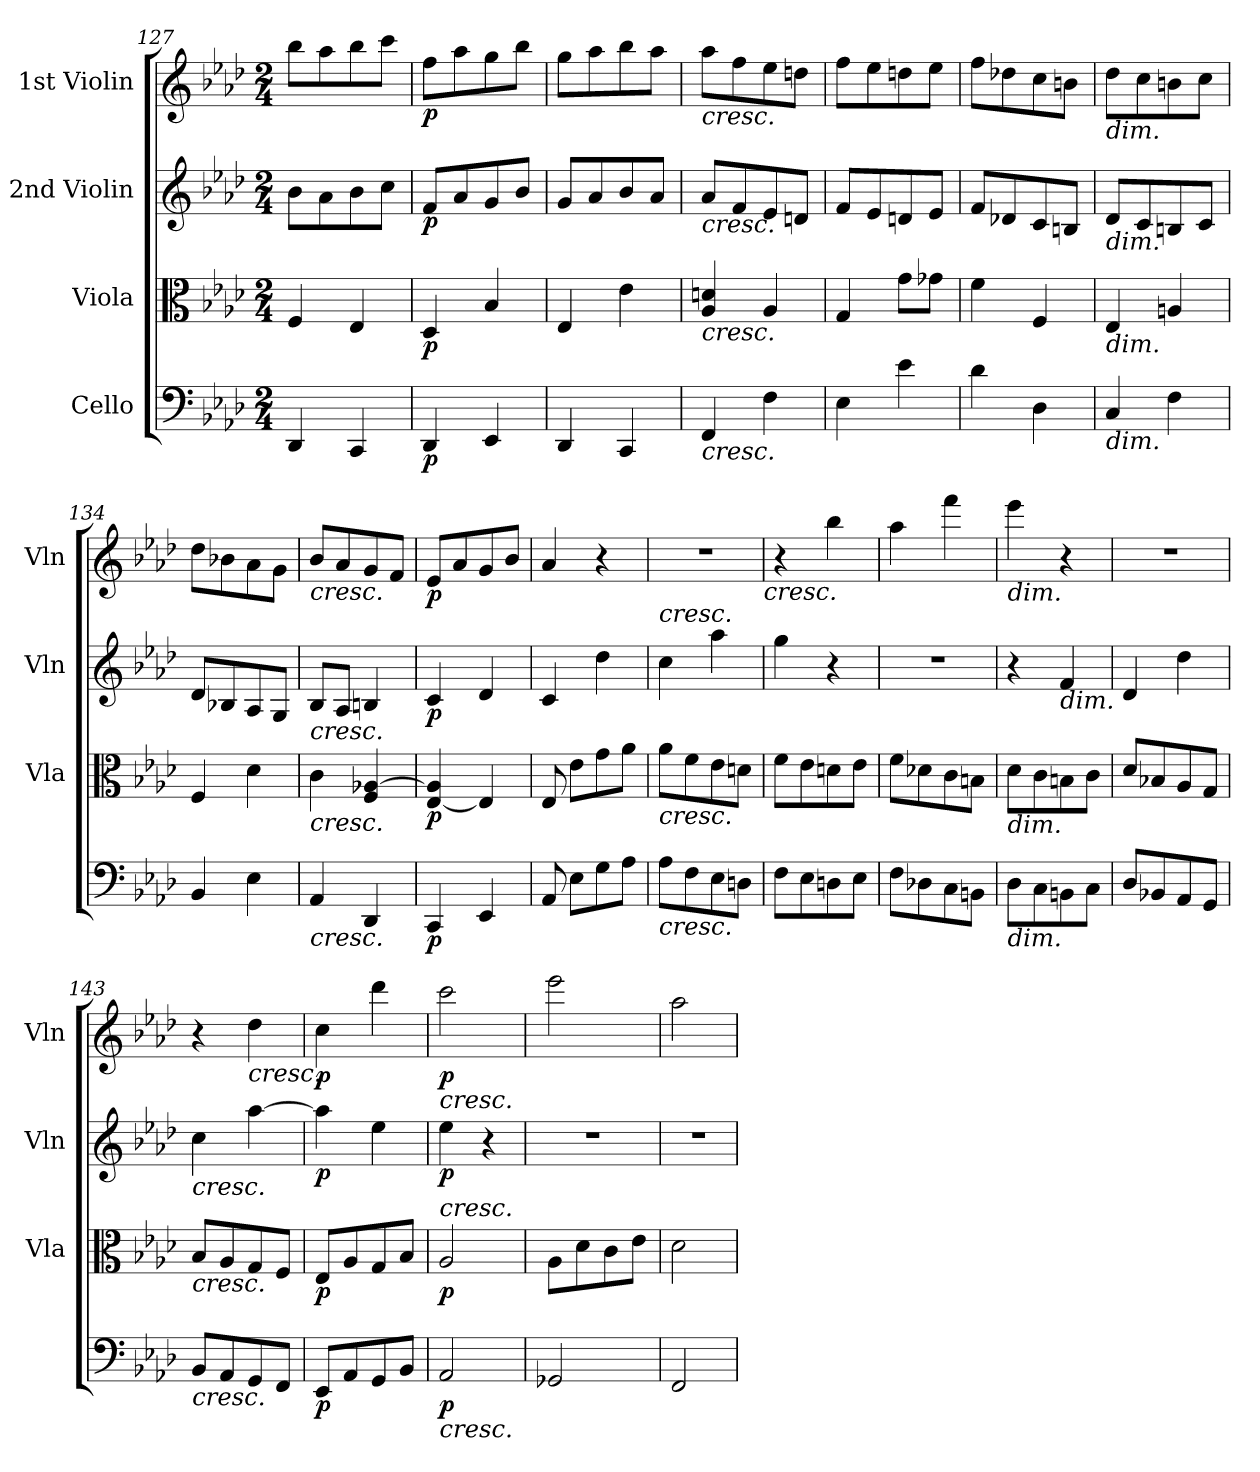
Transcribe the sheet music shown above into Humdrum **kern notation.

**kern	**dynam	**kern	**dynam	**kern	**dynam	**kern	**dynam
*part4	*part4	*part3	*part3	*part2	*part2	*part1	*part1
*staff4	*staff4	*staff3	*staff3	*staff2	*staff2	*staff1	*staff1
*I"Cello	*	*I"Viola	*	*I"2nd Violin	*	*I"1st Violin	*
*	*	*I'Vla	*	*I'Vln	*	*I'Vln	*
*clefF4	*	*clefC3	*	*clefG2	*	*clefG2	*
*k[b-e-a-d-]	*	*k[b-e-a-d-]	*	*k[b-e-a-d-]	*	*k[b-e-a-d-]	*
*A-:	*	*A-:	*	*A-:	*	*A-:	*
*M2/4	*	*M2/4	*	*M2/4	*	*M2/4	*
=127	=127	=127	=127	=127	=127	=127	=127
4DD-/	.	4F/	.	8b-\L	.	8bb-\L	.
.	.	.	.	8a-\	.	8aa-\	.
4CC/	.	4E-/	.	8b-\	.	8bb-\	.
.	.	.	.	8cc\J	.	8ccc\J	.
=128	=128	=128	=128	=128	=128	=128	=128
!	!LO:DY:b	!	!LO:DY:b	!	!LO:DY:b	!	!LO:DY:b
4DD-/	p	4D-/	p	8f/L	p	8ff\L	p
.	.	.	.	8a-/	.	8aa-\	.
4EE-/	.	4B-/	.	8g/	.	8gg\	.
.	.	.	.	8b-/J	.	8bb-\J	.
=129	=129	=129	=129	=129	=129	=129	=129
4DD-/	.	4E-/	.	8g/L	.	8gg\L	.
.	.	.	.	8a-/	.	8aa-\	.
4CC/	.	4e-\	.	8b-/	.	8bb-\	.
.	.	.	.	8a-/J	.	8aa-\J	.
=130	=130	=130	=130	=130	=130	=130	=130
!	!	!	!	!	!	!LO:TX:b:i:t=cresc.	!
!	!	!	!	!LO:TX:b:i:t=cresc.	!	!	!
!	!	!LO:TX:b:i:t=cresc.	!	!	!	!	!
!LO:TX:b:i:t=cresc.	!	!	!	!	!	!	!
4FF/	.	4A-/ 4dn/	.	8a-/L	.	8aa-\L	.
.	.	.	.	8f/	.	8ff\	.
4F\	.	4A-/	.	8e-/	.	8ee-\	.
.	.	.	.	8dn/J	.	8ddn\J	.
=131	=131	=131	=131	=131	=131	=131	=131
4E-\	.	4G/	.	8f/L	.	8ff\L	.
.	.	.	.	8e-/	.	8ee-\	.
4e-\	.	8g\L	.	8dn/	.	8ddn\	.
.	.	8g-X\J	.	8e-/J	.	8ee-\J	.
=132	=132	=132	=132	=132	=132	=132	=132
4d-\	.	4f\	.	8f/L	.	8ff\L	.
.	.	.	.	8d-X/	.	8dd-X\	.
4D-\	.	4F/	.	8c/	.	8cc\	.
.	.	.	.	8Bn/J	.	8bn\J	.
=133	=133	=133	=133	=133	=133	=133	=133
!	!	!	!	!	!	!LO:TX:b:i:t=dim.	!
!	!	!	!	!LO:TX:b:i:t=dim.	!	!	!
!	!	!LO:TX:b:i:t=dim.	!	!	!	!	!
!LO:TX:b:i:t=dim.	!	!	!	!	!	!	!
4C/	.	4E-/	.	8d-/L	.	8dd-\L	.
.	.	.	.	8c/	.	8cc\	.
4F\	.	4An/	.	8Bn/	.	8bn\	.
.	.	.	.	8c/J	.	8cc\J	.
=134	=134	=134	=134	=134	=134	=134	=134
4BB-/	.	4F/	.	8d-/L	.	8dd-\L	.
.	.	.	.	8B-X/	.	8b-X\	.
4E-\	.	4d-\	.	8A-/	.	8a-\	.
.	.	.	.	8G/J	.	8g\J	.
=135	=135	=135	=135	=135	=135	=135	=135
!	!	!	!	!	!	!LO:TX:b:i:t=cresc.	!
!	!	!	!	!LO:TX:b:i:t=cresc.	!	!	!
!	!	!LO:TX:b:i:t=cresc.	!	!	!	!	!
!LO:TX:b:i:t=cresc.	!	!	!	!	!	!	!
4AA-/	.	4c\	.	8B-/L	.	8b-/L	.
.	.	.	.	8A-/J	.	8a-/	.
4DD-/	.	4F/ [4A-X/	.	4Bn/	.	8g/	.
.	.	.	.	.	.	8f/J	.
=136	=136	=136	=136	=136	=136	=136	=136
!	!LO:DY:b	!	!LO:DY:b	!	!LO:DY:b	!	!LO:DY:b
4CC/	p	[4E-/ 4A-/]	p	4c/	p	8e-/L	p
.	.	.	.	.	.	8a-/	.
4EE-/	.	4E-/]	.	4d-/	.	8g/	.
.	.	.	.	.	.	8b-/J	.
=137	=137	=137	=137	=137	=137	=137	=137
8AA-/	.	8E-/	.	4c/	.	4a-/	.
8E-\L	.	8e-\L	.	.	.	.	.
8G\	.	8g\	.	4dd-\	.	4r	.
8A-\J	.	8a-\J	.	.	.	.	.
=138	=138	=138	=138	=138	=138	=138	=138
!	!	!	!	!LO:TX:a:i:t=cresc.	!	!	!
!	!	!LO:TX:b:i:t=cresc.	!	!	!	!	!
!LO:TX:b:i:t=cresc.	!	!	!	!	!	!	!
8A-\L	.	8a-\L	.	4cc\	.	2r	.
8F\	.	8f\	.	.	.	.	.
8E-\	.	8e-\	.	4aa-\	.	.	.
8Dn\J	.	8dn\J	.	.	.	.	.
!	!	!	!	!	!	!LO:TX:b:i:t=cresc.	!
=139	=139	=139	=139	=139	=139	=139	=139
8F\L	.	8f\L	.	4gg\	.	4r	.
8E-\	.	8e-\	.	.	.	.	.
8Dn\	.	8dn\	.	4r	.	4bb-\	.
8E-\J	.	8e-\J	.	.	.	.	.
=140	=140	=140	=140	=140	=140	=140	=140
8F\L	.	8f\L	.	2r	.	4aa-\	.
8D-X\	.	8d-X\	.	.	.	.	.
8C\	.	8c\	.	.	.	4fff\	.
8BBn\J	.	8Bn\J	.	.	.	.	.
=141	=141	=141	=141	=141	=141	=141	=141
!	!	!	!	!	!	!LO:TX:b:i:t=dim.	!
!	!	!LO:TX:b:i:t=dim.	!	!	!	!	!
!LO:TX:b:i:t=dim.	!	!	!	!	!	!	!
8D-\L	.	8d-\L	.	4r	.	4eee-\	.
8C\	.	8c\	.	.	.	.	.
!	!	!	!	!LO:TX:b:i:t=dim.	!	!	!
8BBn\	.	8Bn\	.	4f/	.	4r	.
8C\J	.	8c\J	.	.	.	.	.
=142	=142	=142	=142	=142	=142	=142	=142
8D-/L	.	8d-/L	.	4d-/	.	2r	.
8BB-X/	.	8B-X/	.	.	.	.	.
8AA-/	.	8A-/	.	4dd-\	.	.	.
8GG/J	.	8G/J	.	.	.	.	.
=143	=143	=143	=143	=143	=143	=143	=143
!	!	!	!	!LO:TX:b:i:t=cresc.	!	!	!
!	!	!LO:TX:b:i:t=cresc.	!	!	!	!	!
!LO:TX:b:i:t=cresc.	!	!	!	!	!	!	!
8BB-/L	.	8B-/L	.	4cc\	.	4r	.
8AA-/	.	8A-/	.	.	.	.	.
!	!	!	!	!	!	!LO:TX:b:i:t=cresc.	!
8GG/	.	8G/	.	[4aa-\	.	4dd-\	.
8FF/J	.	8F/J	.	.	.	.	.
=144	=144	=144	=144	=144	=144	=144	=144
!	!LO:DY:b	!	!LO:DY:b	!	!LO:DY:b	!	!LO:DY:b
8EE-/L	p	8E-/L	p	4aa-\]	p	4cc\	p
8AA-/	.	8A-/	.	.	.	.	.
8GG/	.	8G/	.	4ee-\	.	4ddd-\	.
8BB-/J	.	8B-/J	.	.	.	.	.
=145	=145	=145	=145	=145	=145	=145	=145
!	!	!	!	!	!	!LO:TX:b:i:t=cresc.	!
!	!	!LO:TX:a:i:t=cresc.	!	!	!	!	!
!LO:TX:b:i:t=cresc.	!	!	!	!	!	!	!
!	!LO:DY:b	!	!LO:DY:b	!	!LO:DY:b	!	!LO:DY:b
2AA-/	p	2A-/	p	4ee-\	p	2ccc\	p
.	.	.	.	4r	.	.	.
=146	=146	=146	=146	=146	=146	=146	=146
2GG-X/	.	8A-\L	.	2r	.	2eee-\	.
.	.	8d-\	.	.	.	.	.
.	.	8c\	.	.	.	.	.
.	.	8e-\J	.	.	.	.	.
=147	=147	=147	=147	=147	=147	=147	=147
2FF/	.	2d-\	.	2r	.	2aa-\	.
=	=	=	=	=	=	=	=
*-	*-	*-	*-	*-	*-	*-	*-
